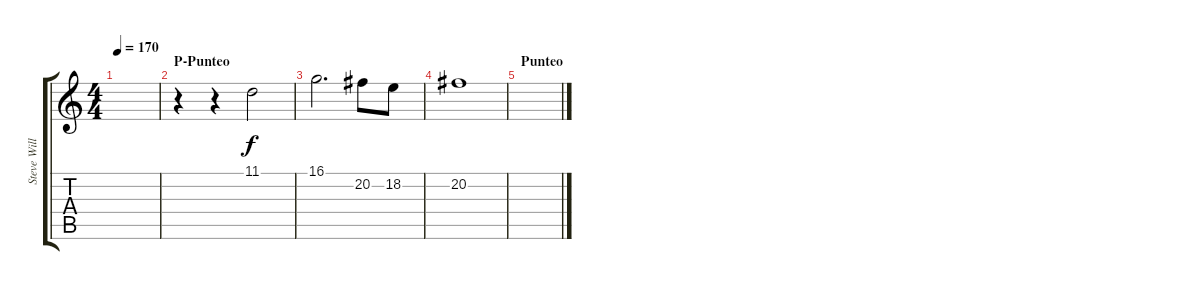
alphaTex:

\track ("Steve Williams Solos" "Steve Will") {instrument lead2sawtooth}
\staff {score tabs}
\tuning (Eb4 Bb3 Gb3 Db3 Ab2 Eb2) {hide}
\ts (4 4)
\tempo 170
\clef g2
\ks c
|
\section ("" "P-Punteo")
r.4 r.4 11.1.2 |
16.1.2{d} 20.2.8 18.2.8 |
20.2.1 |
\section ("" "Punteo")
